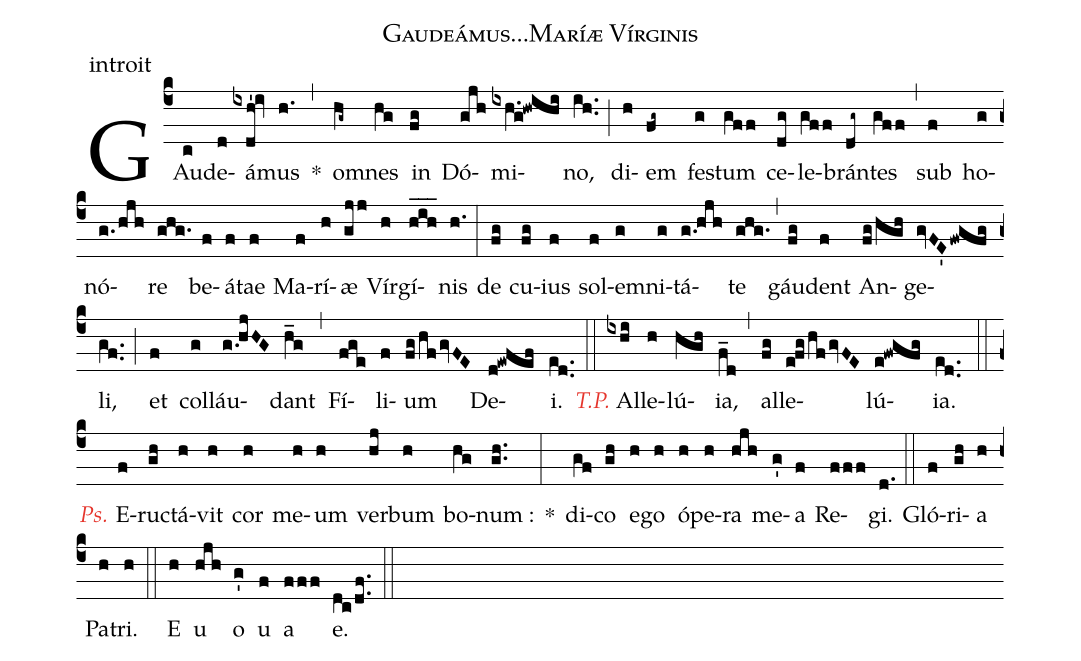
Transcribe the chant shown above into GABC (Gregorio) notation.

name:Gaudeámus...Maríæ Vírginis;
office-part:introit;
%%
(c4) GAu(c)de(d)á(ixdh'!iv)mus(h.) *(,) o(hg~)mnes(hg) in(fg) Dó(gjh)mi(ixh.g!hwihi)no,(ih..) (;) di(h)em(fg~) fe(g)stum(gff) ce(dg)le(gff)brán(dg~)tes(gff) (,) sub(f) ho(g)nó(g.!/hjh)re(ghg.) be(f)á(f)tae(f) Ma(f)rí(h)æ(gjj) Vír(h)gí(hih___)nis(h.) (:)
de(fg) cu(fg)ius(f) sol(f)e(g)mni(g)tá(g.!hjh)te(ghg.) (,) gáu(fg)dent(f) An(fg!/hgh)ge(gvFE'fwgfg)li,(gf..) (;) et(f) col(g)láu(g.!hjHG)dant(h_g) (,) Fí(fge)li(f)um(fg!/hf!/gvFE) De(d!ewfef)i.(ed..) (::)

<i><c>T.P.</c></i> Al(ixhi)le(h)lú(hgh)ia,(f_d) (,) al(fg)le(e!fg!/hfgvFE)lú(e!fwgfg)ia.(ed..) (::)

<i><c>Ps.</c></i> E(f)ru(gh)ctá(h)vit(h) cor(h) me(h)um(h) ver(hj)bum(h) bo(hg)num :(gh..) *(:)
di(gf)co(gh) e(h)go(h) ó(h)pe(h)ra(hjh) me(g')a(f) Re(fff)gi.(d.) (::)

Gló(f)ri(gh)a(h) Pa(h)tri.(h) (::) <eu>E(h) u(hjh) o(g') u(f) a(fff) </eu>e.(dc!/df..) (::)
